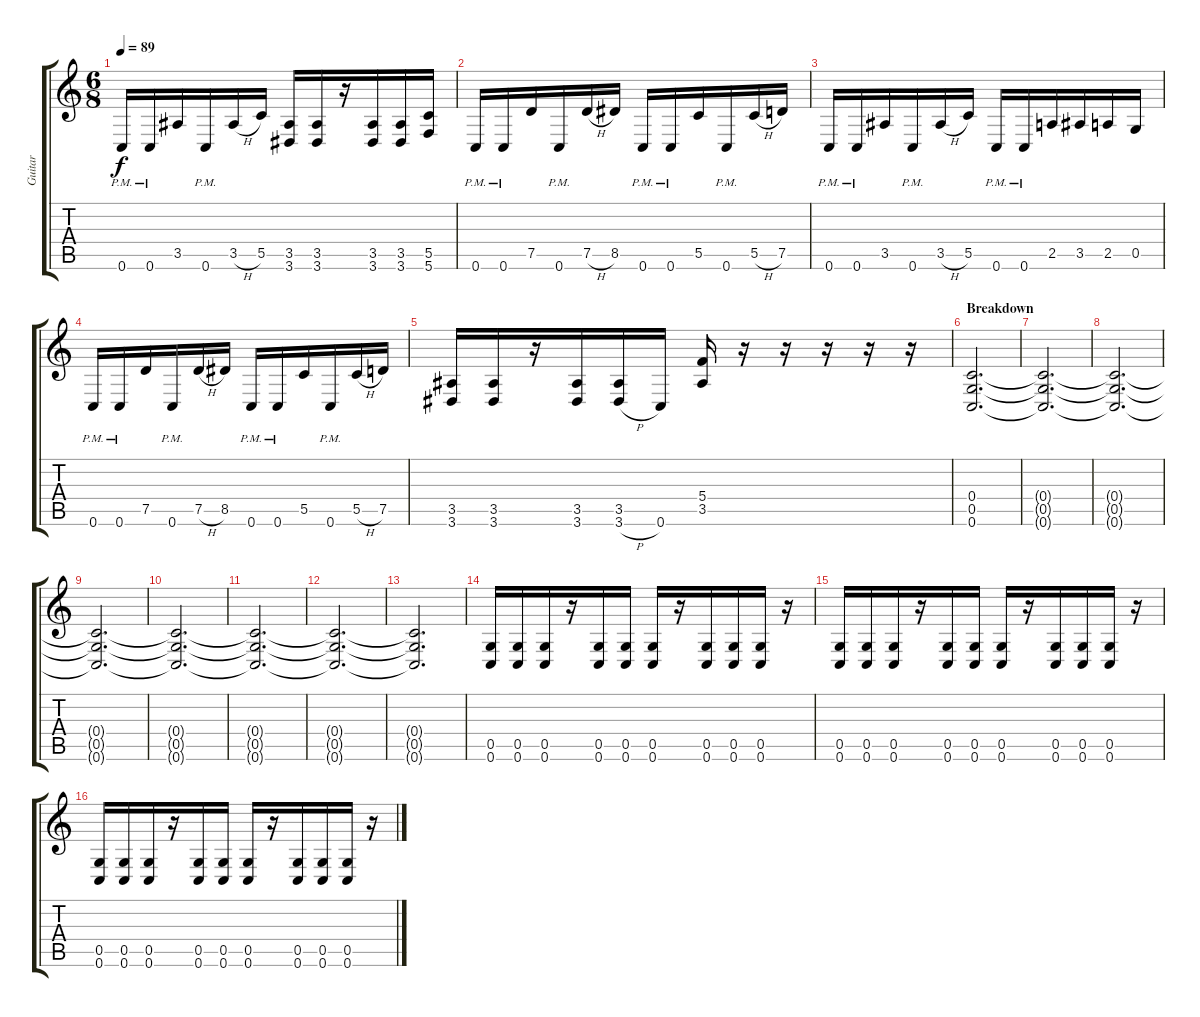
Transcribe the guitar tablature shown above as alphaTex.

\track ("Guitar" "Guitar") {instrument overdrivenguitar}
\staff {score tabs}
\tuning (D4 A3 F3 C3 G2 C2) {hide}
\ts (6 8)
\tempo 89
\clef g2
\ks c
0.6{pm}.16{dy f} 0.6{pm}.16 3.5.16 0.6{pm}.16 3.5{h}.16 5.5.16 (3.5 3.6).16 (3.5 3.6).16 r.16 (3.5 3.6).16 (3.5 3.6).16 (5.5 5.6).16 |
0.6{pm}.16 0.6{pm}.16 7.5.16 0.6{pm}.16 7.5{h}.16 8.5.16 0.6{pm}.16 0.6{pm}.16 5.5.16 0.6{pm}.16 5.5{h}.16 7.5.16 |
0.6{pm}.16 0.6{pm}.16 3.5.16 0.6{pm}.16 3.5{h}.16 5.5.16 0.6{pm}.16 0.6{pm}.16 2.5.16 3.5.16 2.5.16 0.5.16 |
0.6{pm}.16 0.6{pm}.16 7.5.16 0.6{pm}.16 7.5{h}.16 8.5.16 0.6{pm}.16 0.6{pm}.16 5.5.16 0.6{pm}.16 5.5{h}.16 7.5.16 |
(3.5 3.6).16 (3.5 3.6).16 r.16 (3.5 3.6).16 (3.5 3.6{h}).16 0.6.16 (5.4 3.5).16 r.16 r.16 r.16 r.16 r.16 |
\section ("" "Breakdown")
(0.4 0.5 0.6).2{d} |
(0.4{t} 0.5{t} 0.6{t}).2{d} |
(0.4{t} 0.5{t} 0.6{t}).2{d} |
(0.4{t} 0.5{t} 0.6{t}).2{d} |
(0.4{t} 0.5{t} 0.6{t}).2{d} |
(0.4{t} 0.5{t} 0.6{t}).2{d} |
(0.4{t} 0.5{t} 0.6{t}).2{d} |
(0.4{t} 0.5{t} 0.6{t}).2{d} |
(0.5 0.6).16 (0.5 0.6).16 (0.5 0.6).16 r.16 (0.5 0.6).16 (0.5 0.6).16 (0.5 0.6).16 r.16 (0.5 0.6).16 (0.5 0.6).16 (0.5 0.6).16 r.16 |
(0.5 0.6).16 (0.5 0.6).16 (0.5 0.6).16 r.16 (0.5 0.6).16 (0.5 0.6).16 (0.5 0.6).16 r.16 (0.5 0.6).16 (0.5 0.6).16 (0.5 0.6).16 r.16 |
(0.5 0.6).16 (0.5 0.6).16 (0.5 0.6).16 r.16 (0.5 0.6).16 (0.5 0.6).16 (0.5 0.6).16 r.16 (0.5 0.6).16 (0.5 0.6).16 (0.5 0.6).16 r.16
